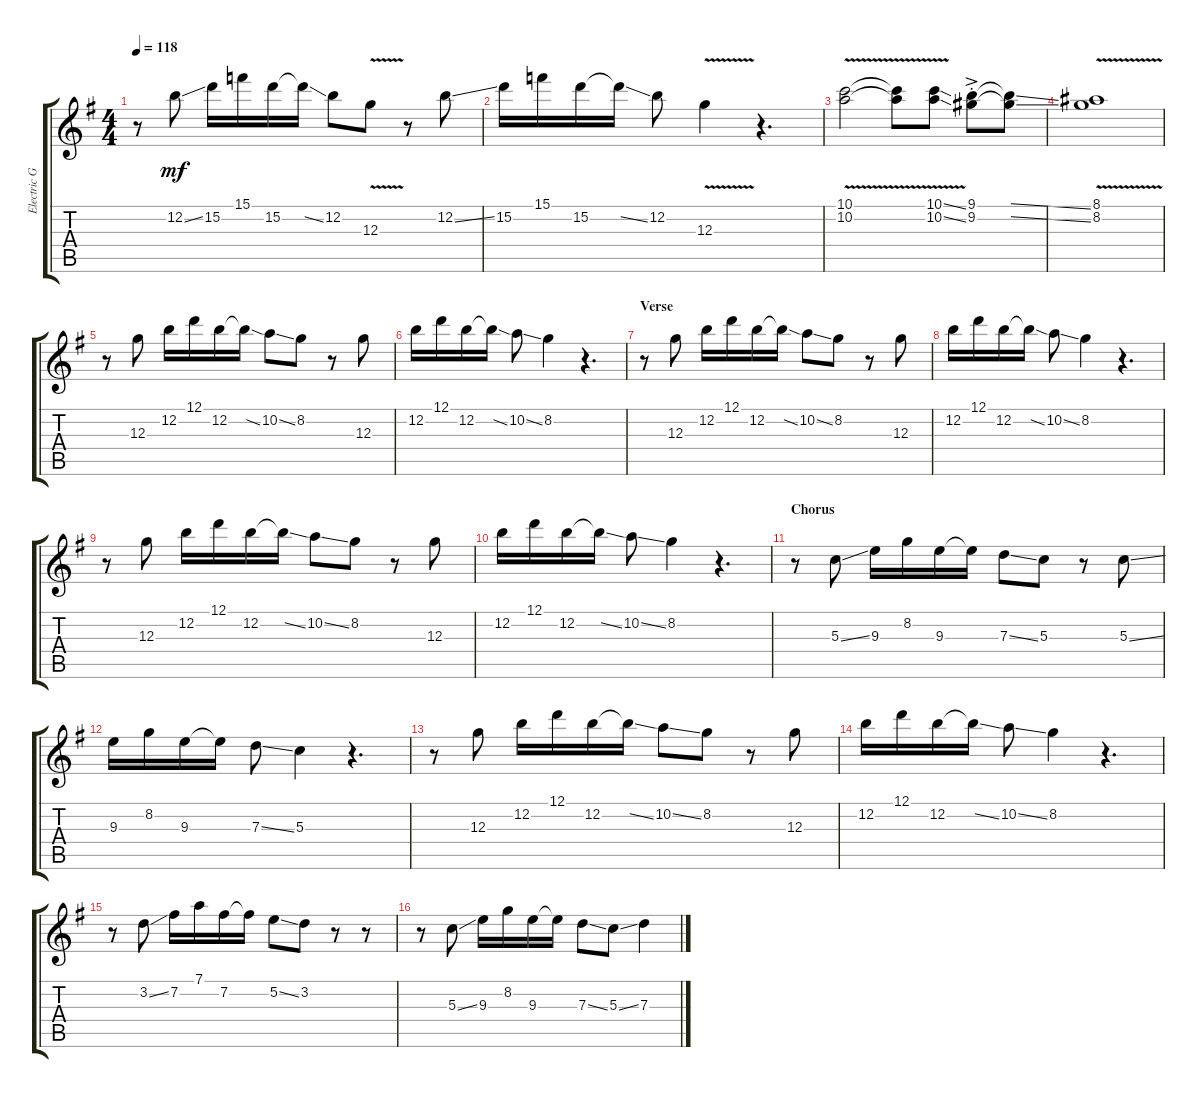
\track ("Electric Guitar" "Electric G") {instrument overdrivenguitar}
\staff {score tabs}
\tuning (D4 B3 G3 D3 G2 D2) {hide}
\ts (4 4)
\tempo 118
\clef g2
\ks g
r.8{dy mf} 12.2{ss}.8 15.2.16 15.1.16 15.2.16 15.2{ss t}.16 12.2.8 12.3{v}.8 r.8 12.2{ss}.8 |
15.2.16 15.1.16 15.2.16 15.2{ss t}.16 12.2.8 12.3{v}.4 r.4{d} |
(10.1{v} 10.2{v}).2 (10.1{v t} 10.2{v t}).8 (10.1{v ss} 10.2{v ss}).8 (9.1{ac st} 9.2{ac st}).8 (9.1{ss t} 9.2{ss t}).8 |
(8.1{v} 8.2{v}).1 |
r.8 12.3.8 12.2.16 12.1.16 12.2.16 12.2{ss t}.16 10.2{ss}.8 8.2.8 r.8 12.3.8 |
12.2.16 12.1.16 12.2.16 12.2{ss t}.16 10.2{ss}.8 8.2.4 r.4{d} |
\section ("" "Verse")
r.8 12.3.8 12.2.16 12.1.16 12.2.16 12.2{ss t}.16 10.2{ss}.8 8.2.8 r.8 12.3.8 |
12.2.16 12.1.16 12.2.16 12.2{ss t}.16 10.2{ss}.8 8.2.4 r.4{d} |
r.8 12.3.8 12.2.16 12.1.16 12.2.16 12.2{ss t}.16 10.2{ss}.8 8.2.8 r.8 12.3.8 |
12.2.16 12.1.16 12.2.16 12.2{ss t}.16 10.2{ss}.8 8.2.4 r.4{d} |
\section ("" "Chorus")
r.8 5.3{ss}.8 9.3.16 8.2.16 9.3.16 9.3{t}.16 7.3{ss}.8 5.3.8 r.8 5.3{ss}.8 |
9.3.16 8.2.16 9.3.16 9.3{t}.16 7.3{ss}.8 5.3.4 r.4{d} |
r.8 12.3.8 12.2.16 12.1.16 12.2.16 12.2{ss t}.16 10.2{ss}.8 8.2.8 r.8 12.3.8 |
12.2.16 12.1.16 12.2.16 12.2{ss t}.16 10.2{ss}.8 8.2.4 r.4{d} |
r.8 3.2{ss}.8 7.2.16 7.1.16 7.2.16 7.2{t}.16 5.2{ss}.8 3.2.8 r.8 r.8 |
r.8 5.3{ss}.8 9.3.16 8.2.16 9.3.16 9.3{t}.16 7.3{ss}.8 5.3{ss}.8 7.3.4
